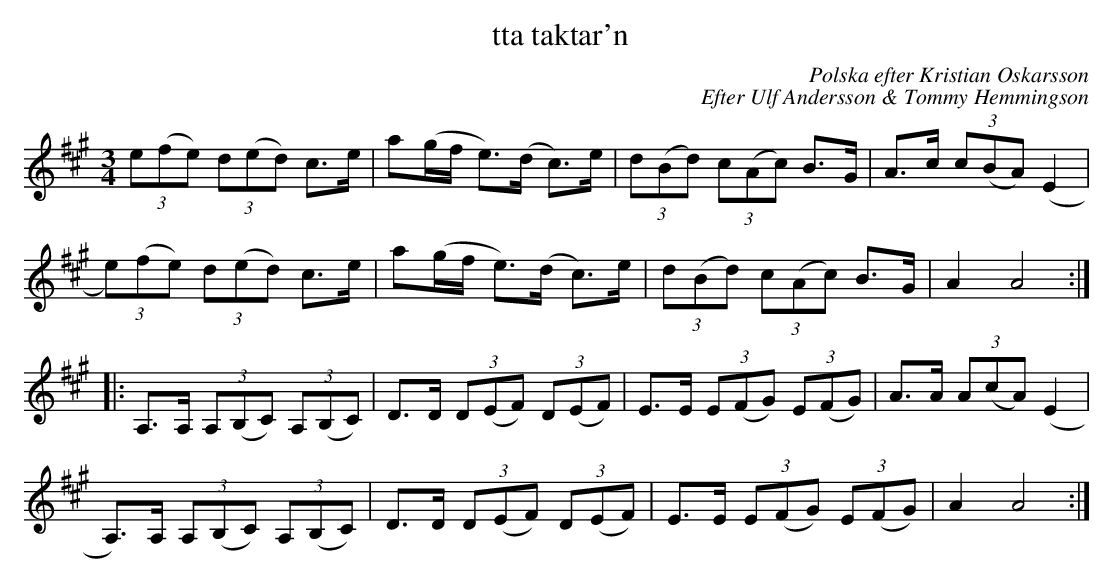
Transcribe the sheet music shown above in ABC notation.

X:1
T: tta taktar'n
C:Polska efter Kristian Oskarsson
C:Efter Ulf Andersson & Tommy Hemmingson
Q:1/4=132
L:1/8
M:3/4
K:A
(3e(fe) (3d(ed) c>e | a(g/f/ e>)(d c>)e | (3d(Bd) (3c(Ac) B>G | A>c (3c(BA) (E2 |
(3e)(fe) (3d(ed) c>e | a(g/f/ e>)(d c>)e | (3d(Bd) (3c(Ac) B>G | A2 A4 ::
A,>A, (3A,(B,C) (3A,(B,C) | D>D (3D(EF) (3D(EF) | E>E (3E(FG) (3E(FG) | A>A (3A(cA) (E2 |
A,>)A, (3A,(B,C) (3A,(B,C) | D>D (3D(EF) (3D(EF) | E>E (3E(FG) (3E(FG) | A2 A4 :|
